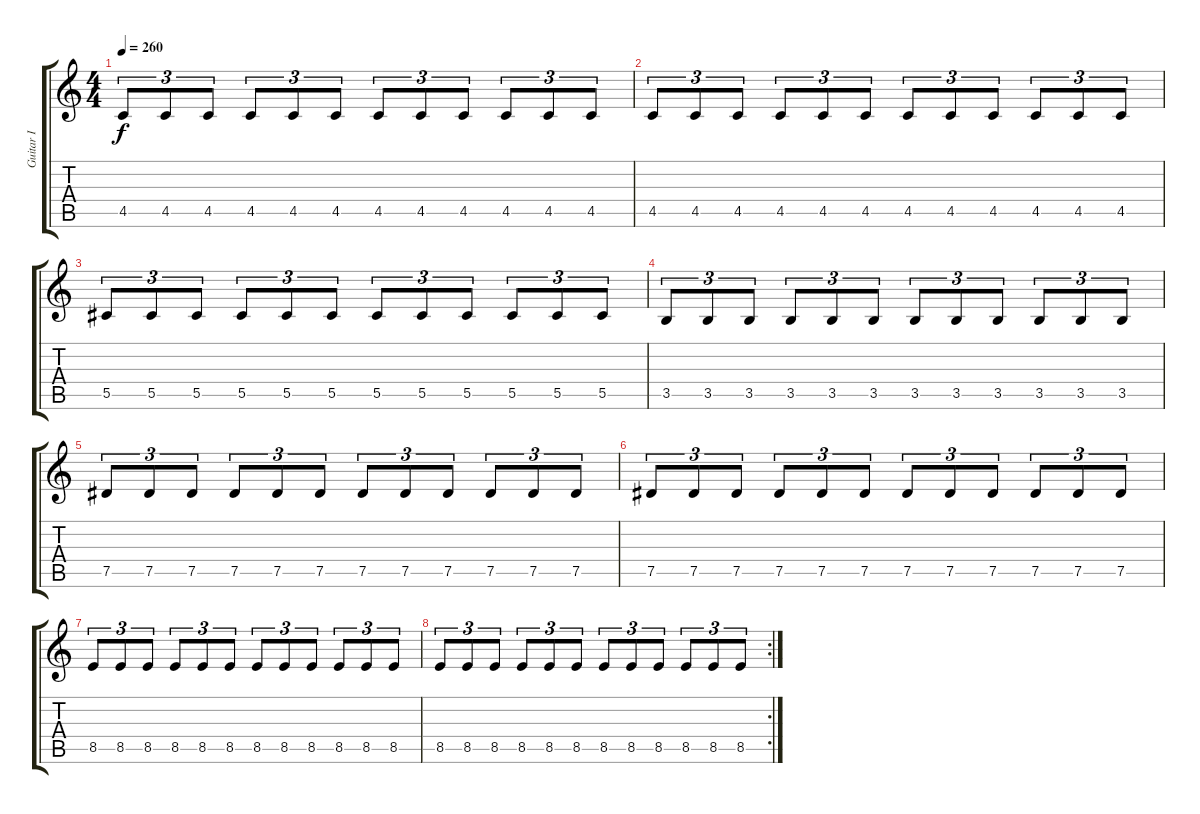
\track ("Guitar I" "Guitar I") {instrument distortionguitar}
\staff {score tabs}
\tuning (Eb4 Bb3 Gb3 Db3 Ab2 Eb2) {hide}
\ts (4 4)
\tempo 260
\clef g2
\ks c
4.5.8{tu (3 2) dy f} 4.5.8{tu (3 2)} 4.5.8{tu (3 2)} 4.5.8{tu (3 2)} 4.5.8{tu (3 2)} 4.5.8{tu (3 2)} 4.5.8{tu (3 2)} 4.5.8{tu (3 2)} 4.5.8{tu (3 2)} 4.5.8{tu (3 2)} 4.5.8{tu (3 2)} 4.5.8{tu (3 2)} |
4.5.8{tu (3 2)} 4.5.8{tu (3 2)} 4.5.8{tu (3 2)} 4.5.8{tu (3 2)} 4.5.8{tu (3 2)} 4.5.8{tu (3 2)} 4.5.8{tu (3 2)} 4.5.8{tu (3 2)} 4.5.8{tu (3 2)} 4.5.8{tu (3 2)} 4.5.8{tu (3 2)} 4.5.8{tu (3 2)} |
5.5.8{tu (3 2)} 5.5.8{tu (3 2)} 5.5.8{tu (3 2)} 5.5.8{tu (3 2)} 5.5.8{tu (3 2)} 5.5.8{tu (3 2)} 5.5.8{tu (3 2)} 5.5.8{tu (3 2)} 5.5.8{tu (3 2)} 5.5.8{tu (3 2)} 5.5.8{tu (3 2)} 5.5.8{tu (3 2)} |
3.5.8{tu (3 2)} 3.5.8{tu (3 2)} 3.5.8{tu (3 2)} 3.5.8{tu (3 2)} 3.5.8{tu (3 2)} 3.5.8{tu (3 2)} 3.5.8{tu (3 2)} 3.5.8{tu (3 2)} 3.5.8{tu (3 2)} 3.5.8{tu (3 2)} 3.5.8{tu (3 2)} 3.5.8{tu (3 2)} |
7.5.8{tu (3 2)} 7.5.8{tu (3 2)} 7.5.8{tu (3 2)} 7.5.8{tu (3 2)} 7.5.8{tu (3 2)} 7.5.8{tu (3 2)} 7.5.8{tu (3 2)} 7.5.8{tu (3 2)} 7.5.8{tu (3 2)} 7.5.8{tu (3 2)} 7.5.8{tu (3 2)} 7.5.8{tu (3 2)} |
7.5.8{tu (3 2)} 7.5.8{tu (3 2)} 7.5.8{tu (3 2)} 7.5.8{tu (3 2)} 7.5.8{tu (3 2)} 7.5.8{tu (3 2)} 7.5.8{tu (3 2)} 7.5.8{tu (3 2)} 7.5.8{tu (3 2)} 7.5.8{tu (3 2)} 7.5.8{tu (3 2)} 7.5.8{tu (3 2)} |
8.5.8{tu (3 2)} 8.5.8{tu (3 2)} 8.5.8{tu (3 2)} 8.5.8{tu (3 2)} 8.5.8{tu (3 2)} 8.5.8{tu (3 2)} 8.5.8{tu (3 2)} 8.5.8{tu (3 2)} 8.5.8{tu (3 2)} 8.5.8{tu (3 2)} 8.5.8{tu (3 2)} 8.5.8{tu (3 2)} |
\rc 2
8.5.8{tu (3 2)} 8.5.8{tu (3 2)} 8.5.8{tu (3 2)} 8.5.8{tu (3 2)} 8.5.8{tu (3 2)} 8.5.8{tu (3 2)} 8.5.8{tu (3 2)} 8.5.8{tu (3 2)} 8.5.8{tu (3 2)} 8.5.8{tu (3 2)} 8.5.8{tu (3 2)} 8.5.8{tu (3 2)}
